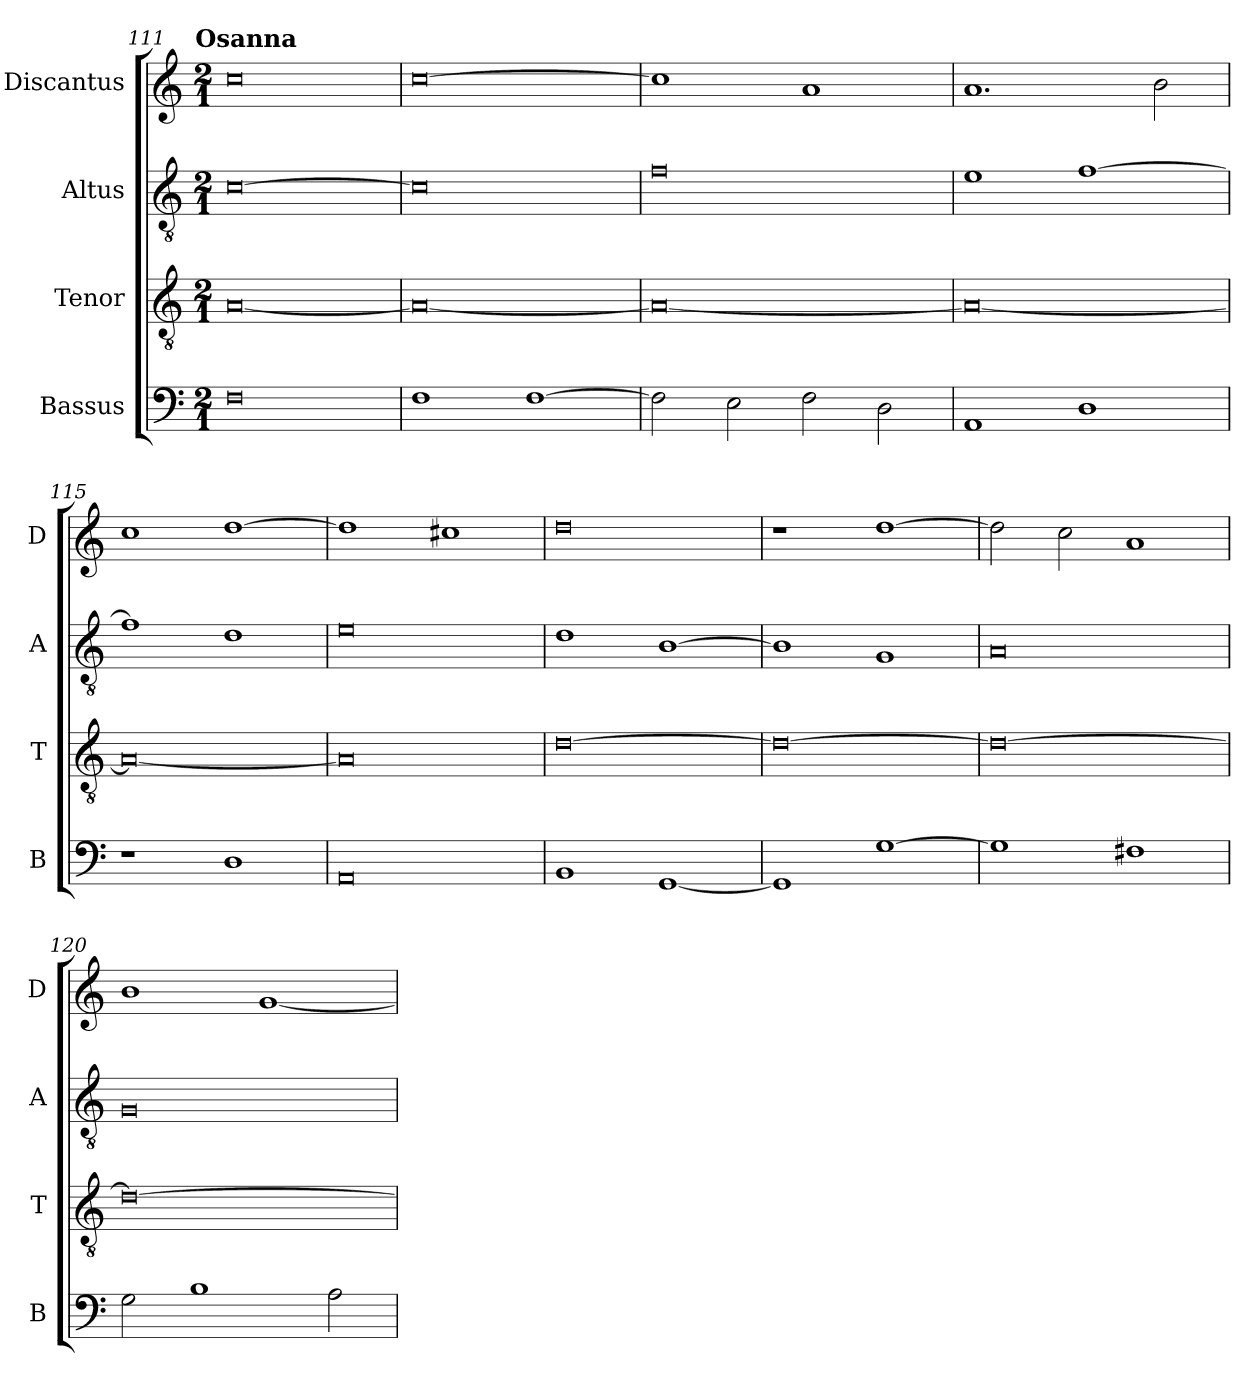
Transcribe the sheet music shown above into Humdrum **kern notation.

**kern	**kern	**kern	**kern
*part4	*part3	*part2	*part1
*staff4	*staff3	*staff2	*staff1
*I"Bassus	*I"Tenor	*I"Altus	*I"Discantus
*I'B	*I'T	*I'A	*I'D
!!LO:LB:g=z
*clefF4	*clefGv2	*clefGv2	*clefG2
*k[]	*k[]	*k[]	*k[]
!!LO:TX:omd:t=Osanna
*M2/1	*M2/1	*M2/1	*M2/1
=111	=111	=111	=111
0F	[0A	[0c	0cc
=112	=112	=112	=112
1F	0A_	0c]	[0cc
[1F	.	.	.
=113	=113	=113	=113
2F]	0A_	0f	1cc]
2E	.	.	.
2F	.	.	1a
2D	.	.	.
=114	=114	=114	=114
1AA	0A_	1e	1.a
1D	.	[1f	.
.	.	.	2b
=115	=115	=115	=115
1r	0A_	1f]	1cc
1D	.	1d	[1dd
=116	=116	=116	=116
0AA	0A]	0e	1dd]
.	.	.	1cc#X
=117	=117	=117	=117
1BB	[0d	1d	0dd
[1GG	.	[1B	.
=118	=118	=118	=118
1GG]	0d_	1B]	1r
[1G	.	1G	[1dd
=119	=119	=119	=119
1G]	0d_	0A	2dd]
.	.	.	2cc
1F#X	.	.	1a
=120	=120	=120	=120
2G	0d_	0G	1b
1B	.	.	.
.	.	.	[1g
2A	.	.	.
=	=	=	=
*-	*-	*-	*-
